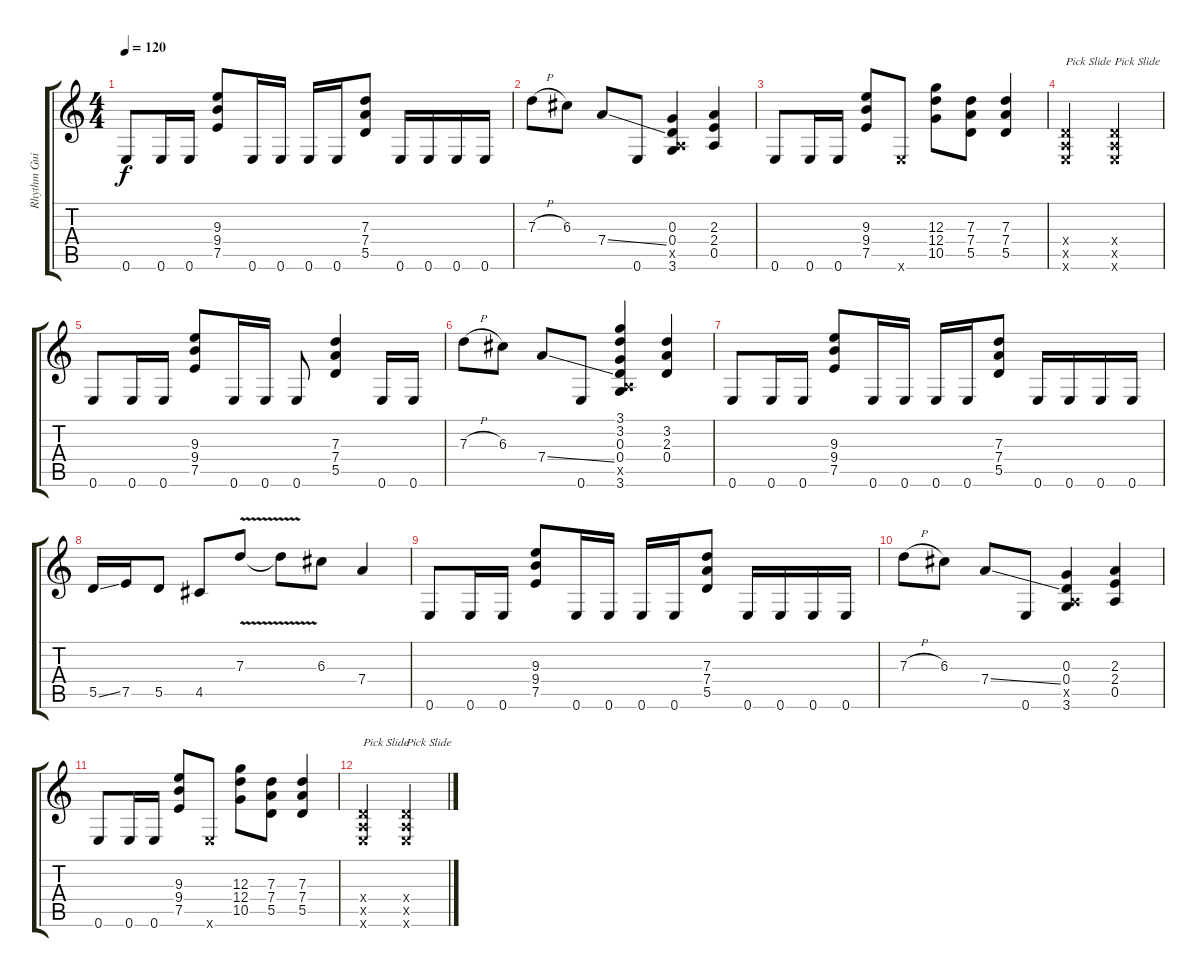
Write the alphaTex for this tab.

\track ("Rhythm Guitar" "Rhythm Gui") {instrument distortionguitar}
\staff {score tabs}
\tuning (E4 B3 G3 D3 A2 E2) {hide}
\ts (4 4)
\tempo 120
\clef g2
\ks c
0.6.8{dy f} 0.6.16 0.6.16 (9.3 9.4 7.5).8 0.6.16 0.6.16 0.6.16 0.6.16 (7.3 7.4 5.5).8 0.6.16 0.6.16 0.6.16 0.6.16 |
7.3{h}.8 6.3.8 7.4{ss}.8 0.6.8 (0.3 0.4 0.5{x} 3.6).4 (2.3 2.4 0.5).4 |
0.6.8 0.6.16 0.6.16 (9.3 9.4 7.5).8 0.6{x}.8 (12.3 12.4 10.5).8 (7.3 7.4 5.5).8 (7.3 7.4 5.5).4 |
(0.4{x} 0.5{x} 0.6{x}).2{txt "Pick Slide" volume 9} (0.4{x} 0.5{x} 0.6{x}).2{txt "Pick Slide"} |
0.6.8{volume 7} 0.6.16 0.6.16 (9.3 9.4 7.5).8 0.6.16 0.6.16 0.6.8 (7.3 7.4 5.5).4 0.6.16 0.6.16 |
7.3{h}.8{volume 6} 6.3.8 7.4{ss}.8 0.6.8 (3.1 3.2 0.3 0.4 0.5{x} 3.6).4 (3.2 2.3 0.4).4 |
0.6.8{volume 5} 0.6.16 0.6.16 (9.3 9.4 7.5).8 0.6.16 0.6.16 0.6.16 0.6.16 (7.3 7.4 5.5).8 0.6.16 0.6.16 0.6.16 0.6.16 |
5.5{ss}.16{volume 4} 7.5.16 5.5.8 4.5.8 7.3{v}.8 7.3{v t}.8 6.3.8 7.4.4 |
0.6.8{volume 3} 0.6.16 0.6.16 (9.3 9.4 7.5).8 0.6.16 0.6.16 0.6.16 0.6.16 (7.3 7.4 5.5).8 0.6.16 0.6.16 0.6.16 0.6.16 |
7.3{h}.8{volume 2} 6.3.8 7.4{ss}.8 0.6.8 (0.3 0.4 0.5{x} 3.6).4 (2.3 2.4 0.5).4 |
0.6.8{volume 1} 0.6.16 0.6.16 (9.3 9.4 7.5).8 0.6{x}.8 (12.3 12.4 10.5).8 (7.3 7.4 5.5).8 (7.3 7.4 5.5).4 |
(0.4{x} 0.5{x} 0.6{x}).2{txt "Pick Slide"} (0.4{x} 0.5{x} 0.6{x}).2{txt "Pick Slide"}
